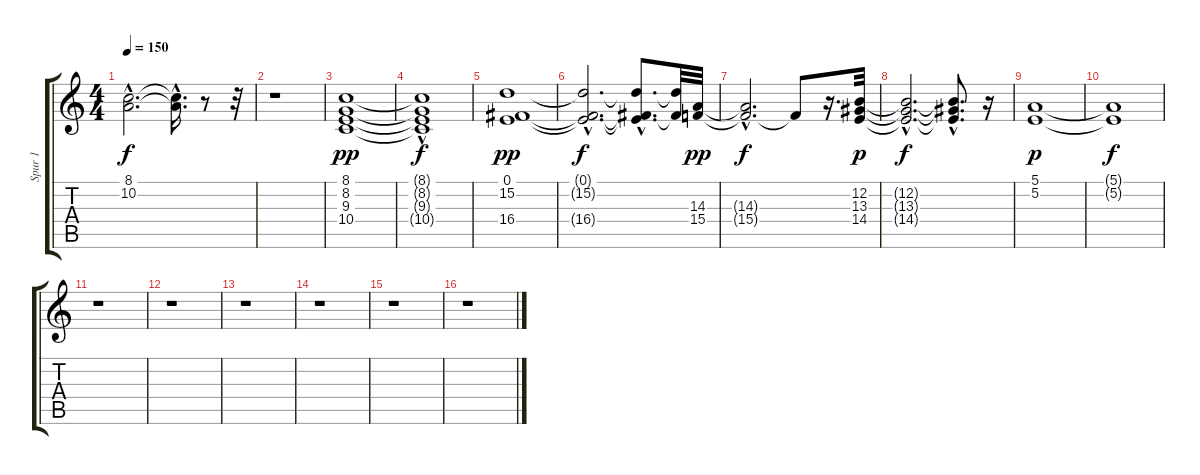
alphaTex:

\track ("Spur 1" "Spur 1") {instrument fx6goblins}
\staff {score tabs}
\tuning (E4 B3 G3 D3 A2 E2) {hide}
\ts (4 4)
\tempo 150
\clef g2
\ks c
(8.1{hac t} 10.2{hac t}).2{d dy f} (8.1{t} 10.2{hac t}).16{d} r.8 r.32 |
r.1 |
(8.1 8.2 9.3 10.4).1{dy pp} |
(8.1{hac t} 8.2{hac t} 9.3{t} 10.4{hac t}).1{dy f} |
(0.1 15.2 16.4).1{dy pp} |
(0.1{hac t} 15.2{hac t} 16.4{hac t}).2{d dy f} (0.1{hac t} 15.2{hac t} 16.4{hac t}).8{d} (15.2{t} 16.4{t}).32 (14.3 15.4).32{dy pp} |
(14.3{hac t} 15.4{hac t}).2{d dy f} 15.4{t}.8 r.16{d} (12.2 13.3 14.4).32{dy p} |
(12.2{hac t} 13.3{hac t} 14.4{hac t}).2{d dy f} (12.2{t} 13.3{t} 14.4{hac t}).8{d} r.16 |
(5.1 5.2).1{dy p} |
(5.1{t} 5.2{t}).1{dy f} |
r.1 |
r.1 |
r.1 |
r.1 |
r.1 |
r.1
